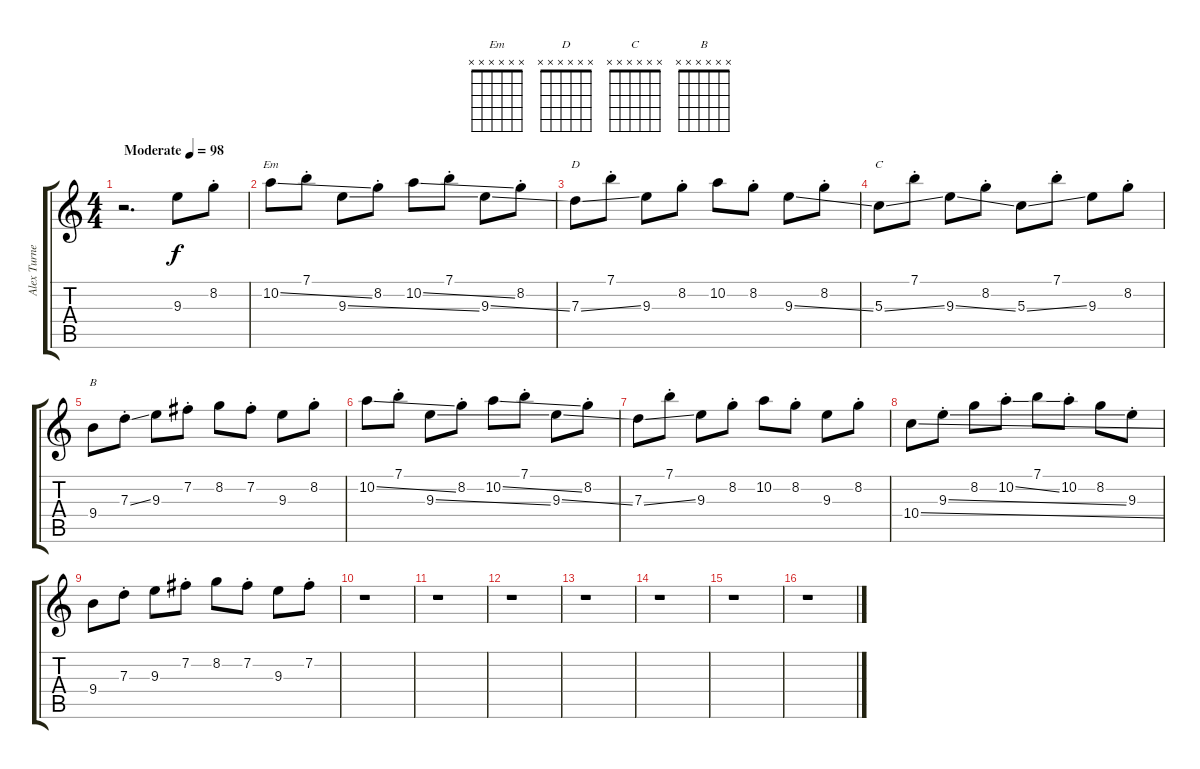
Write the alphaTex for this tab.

\track ("Alex Turner" "Alex Turne") {instrument distortionguitar}
\staff {score tabs}
\tuning (E4 B3 G3 D3 A2 E2) {hide}
\chord ("Em" x x x x x x)
\chord ("D" x x x x x x)
\chord ("C" x x x x x x)
\chord ("B" x x x x x x)
\ts (4 4)
\tempo (98 "Moderate")
\clef g2
\ks c
r.2{d dy f instrument distortionguitar} 9.3.8 8.2{st}.8 |
10.2{ss}.8{ch "Em"} 7.1{st}.8 9.3{ss}.8 8.2{st}.8 10.2{ss}.8 7.1{st}.8 9.3{ss}.8 8.2{st}.8 |
7.3{ss}.8{ch "D"} 7.1{st}.8 9.3.8 8.2{st}.8 10.2.8 8.2{st}.8 9.3{ss}.8 8.2{st}.8 |
5.3{ss}.8{ch "C"} 7.1{st}.8 9.3{ss}.8 8.2{st}.8 5.3{ss}.8 7.1{st}.8 9.3.8 8.2{st}.8 |
9.4.8{ch "B"} 7.3{ss st}.8 9.3.8 7.2{st}.8 8.2.8 7.2{st}.8 9.3.8 8.2{st}.8 |
10.2{ss}.8 7.1{st}.8 9.3{ss}.8 8.2{st}.8 10.2{ss}.8 7.1{st}.8 9.3{ss}.8 8.2{st}.8 |
7.3{ss}.8 7.1{st}.8 9.3.8 8.2{st}.8 10.2.8 8.2{st}.8 9.3.8 8.2{st}.8 |
10.4{ss}.8 9.3{ss st}.8 8.2.8 10.2{ss st}.8 7.1.8 10.2{st}.8 8.2.8 9.3{st}.8 |
9.4.8 7.3{st}.8 9.3.8 7.2{st}.8 8.2.8 7.2{st}.8 9.3.8 7.2{st}.8 |
r.1 |
r.1 |
r.1 |
r.1 |
r.1 |
r.1 |
r.1
